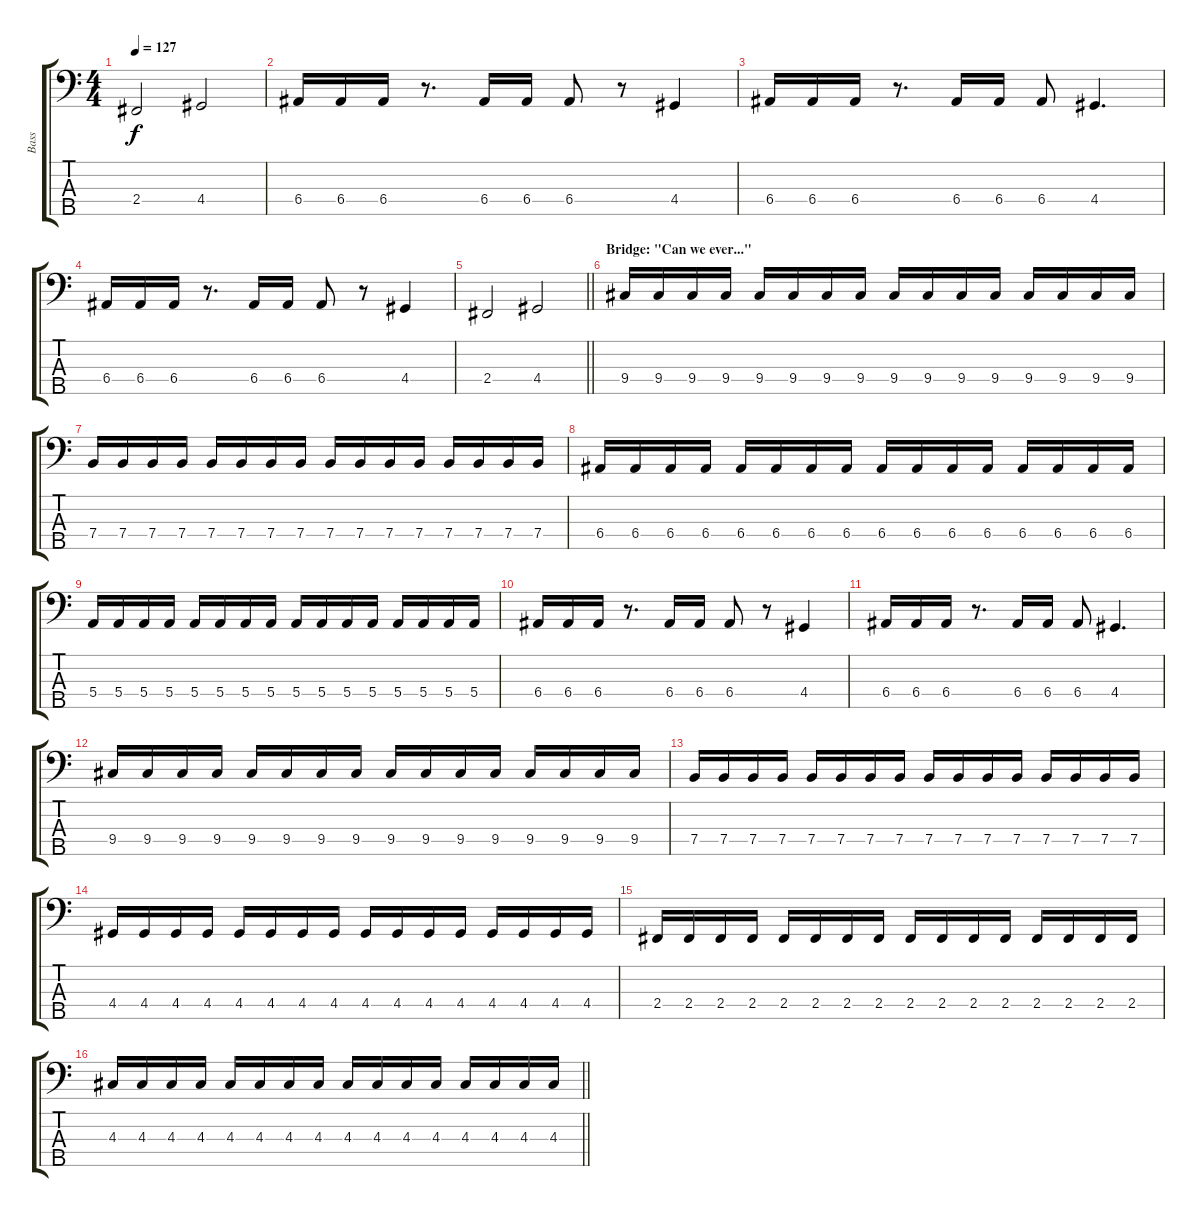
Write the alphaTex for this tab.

\track ("Bass" "Bass") {instrument electricbasspick}
\staff {score tabs}
\tuning (G2 D2 A1 E1 B0) {hide}
\ts (4 4)
\tempo 127
\clef f4
\ks c
2.4.2{dy f} 4.4.2 |
6.4.16 6.4.16 6.4.16 r.8{d} 6.4.16 6.4.16 6.4.8 r.8 4.4.4 |
6.4.16 6.4.16 6.4.16 r.8{d} 6.4.16 6.4.16 6.4.8 4.4.4{d} |
6.4.16 6.4.16 6.4.16 r.8{d} 6.4.16 6.4.16 6.4.8 r.8 4.4.4 |
\barLineRight lightlight
2.4.2 4.4.2 |
\section ("" "Bridge: \"Can we ever...\"")
9.4.16 9.4.16 9.4.16 9.4.16 9.4.16 9.4.16 9.4.16 9.4.16 9.4.16 9.4.16 9.4.16 9.4.16 9.4.16 9.4.16 9.4.16 9.4.16 |
7.4.16 7.4.16 7.4.16 7.4.16 7.4.16 7.4.16 7.4.16 7.4.16 7.4.16 7.4.16 7.4.16 7.4.16 7.4.16 7.4.16 7.4.16 7.4.16 |
6.4.16 6.4.16 6.4.16 6.4.16 6.4.16 6.4.16 6.4.16 6.4.16 6.4.16 6.4.16 6.4.16 6.4.16 6.4.16 6.4.16 6.4.16 6.4.16 |
5.4.16 5.4.16 5.4.16 5.4.16 5.4.16 5.4.16 5.4.16 5.4.16 5.4.16 5.4.16 5.4.16 5.4.16 5.4.16 5.4.16 5.4.16 5.4.16 |
6.4.16 6.4.16 6.4.16 r.8{d} 6.4.16 6.4.16 6.4.8 r.8 4.4.4 |
6.4.16 6.4.16 6.4.16 r.8{d} 6.4.16 6.4.16 6.4.8 4.4.4{d} |
9.4.16 9.4.16 9.4.16 9.4.16 9.4.16 9.4.16 9.4.16 9.4.16 9.4.16 9.4.16 9.4.16 9.4.16 9.4.16 9.4.16 9.4.16 9.4.16 |
7.4.16 7.4.16 7.4.16 7.4.16 7.4.16 7.4.16 7.4.16 7.4.16 7.4.16 7.4.16 7.4.16 7.4.16 7.4.16 7.4.16 7.4.16 7.4.16 |
4.4.16 4.4.16 4.4.16 4.4.16 4.4.16 4.4.16 4.4.16 4.4.16 4.4.16 4.4.16 4.4.16 4.4.16 4.4.16 4.4.16 4.4.16 4.4.16 |
2.4.16 2.4.16 2.4.16 2.4.16 2.4.16 2.4.16 2.4.16 2.4.16 2.4.16 2.4.16 2.4.16 2.4.16 2.4.16 2.4.16 2.4.16 2.4.16 |
\barLineRight lightlight
4.3.16 4.3.16 4.3.16 4.3.16 4.3.16 4.3.16 4.3.16 4.3.16 4.3.16 4.3.16 4.3.16 4.3.16 4.3.16 4.3.16 4.3.16 4.3.16
